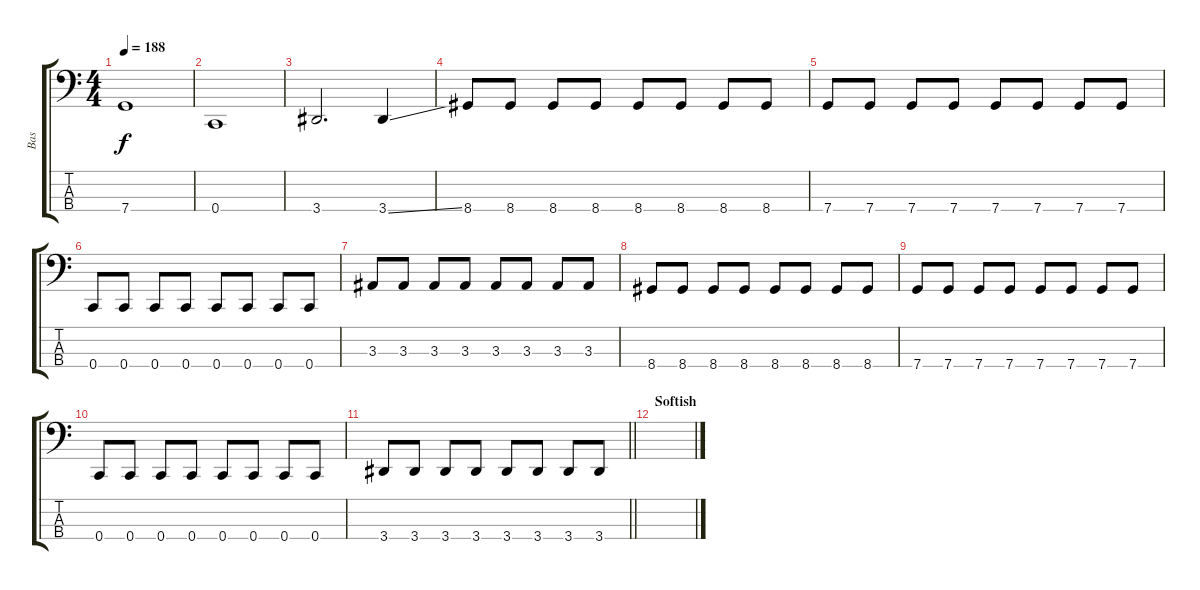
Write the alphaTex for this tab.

\track ("Bas" "Bas") {instrument electricbasspick}
\staff {score tabs}
\tuning (F2 C2 G1 C1) {hide}
\ts (4 4)
\tempo 188
\clef f4
\ks c
7.4.1{dy f} |
0.4.1 |
3.4.2{d} 3.4{ss}.4 |
8.4.8 8.4.8 8.4.8 8.4.8 8.4.8 8.4.8 8.4.8 8.4.8 |
7.4.8 7.4.8 7.4.8 7.4.8 7.4.8 7.4.8 7.4.8 7.4.8 |
0.4.8 0.4.8 0.4.8 0.4.8 0.4.8 0.4.8 0.4.8 0.4.8 |
3.3.8 3.3.8 3.3.8 3.3.8 3.3.8 3.3.8 3.3.8 3.3.8 |
8.4.8 8.4.8 8.4.8 8.4.8 8.4.8 8.4.8 8.4.8 8.4.8 |
7.4.8 7.4.8 7.4.8 7.4.8 7.4.8 7.4.8 7.4.8 7.4.8 |
0.4.8 0.4.8 0.4.8 0.4.8 0.4.8 0.4.8 0.4.8 0.4.8 |
\barLineRight lightlight
3.4.8 3.4.8 3.4.8 3.4.8 3.4.8 3.4.8 3.4.8 3.4.8 |
\section ("" "Softish")
